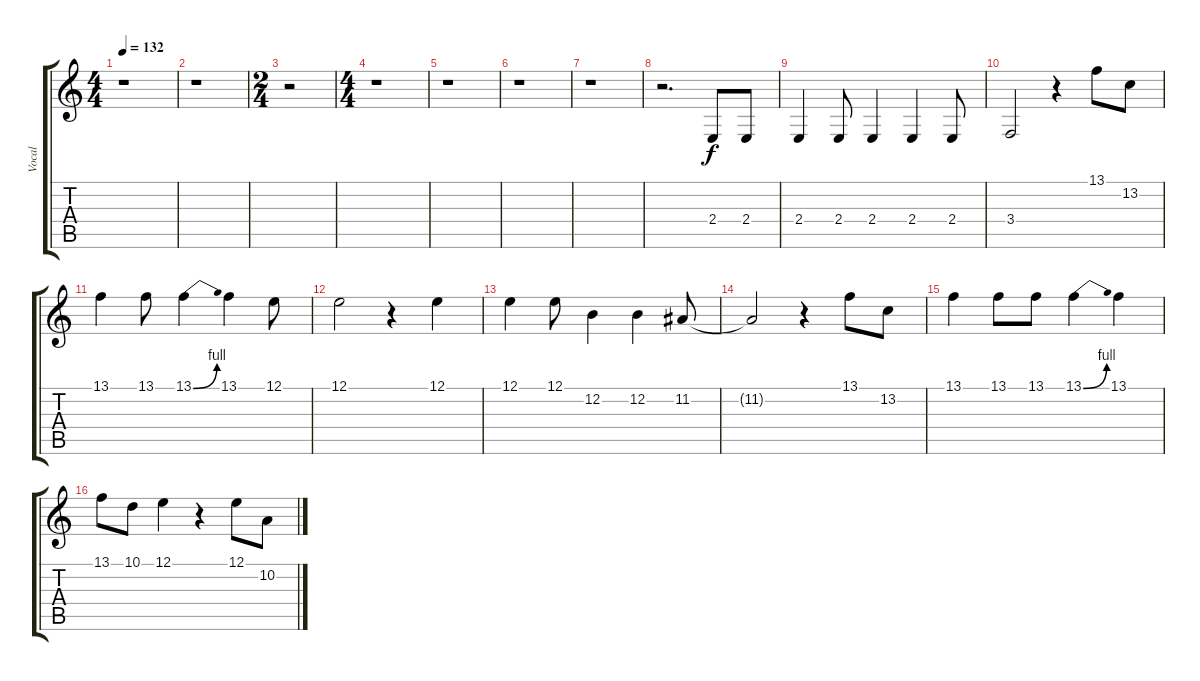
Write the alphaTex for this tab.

\track ("Vocal" "Vocal") {instrument baritonesax}
\staff {score tabs}
\tuning (E4 B3 G3 D3 A2 E2) {hide}
\ts (4 4)
\tempo 132
\clef g2
\ks c
r.1{dy f} |
r.1 |
\ts (2 4)
r.2 |
\ts (4 4)
r.1 |
r.1 |
r.1 |
r.1 |
r.2{d} 2.4.8 2.4.8 |
2.4.4 2.4.8 2.4.4 2.4.4 2.4.8 |
3.4.2 r.4 13.1.8 13.2.8 |
13.1.4 13.1.8 13.1{be (bend 0 0 60 4)}.4 13.1.4 12.1.8 |
12.1.2 r.4 12.1.4 |
12.1.4 12.1.8 12.2.4 12.2.4 11.2.8 |
11.2{t}.2 r.4 13.1.8 13.2.8 |
13.1.4 13.1.8 13.1.8 13.1{be (bend 0 0 60 4)}.4 13.1.4 |
13.1.8 10.1.8 12.1.4 r.4 12.1.8 10.2.8
